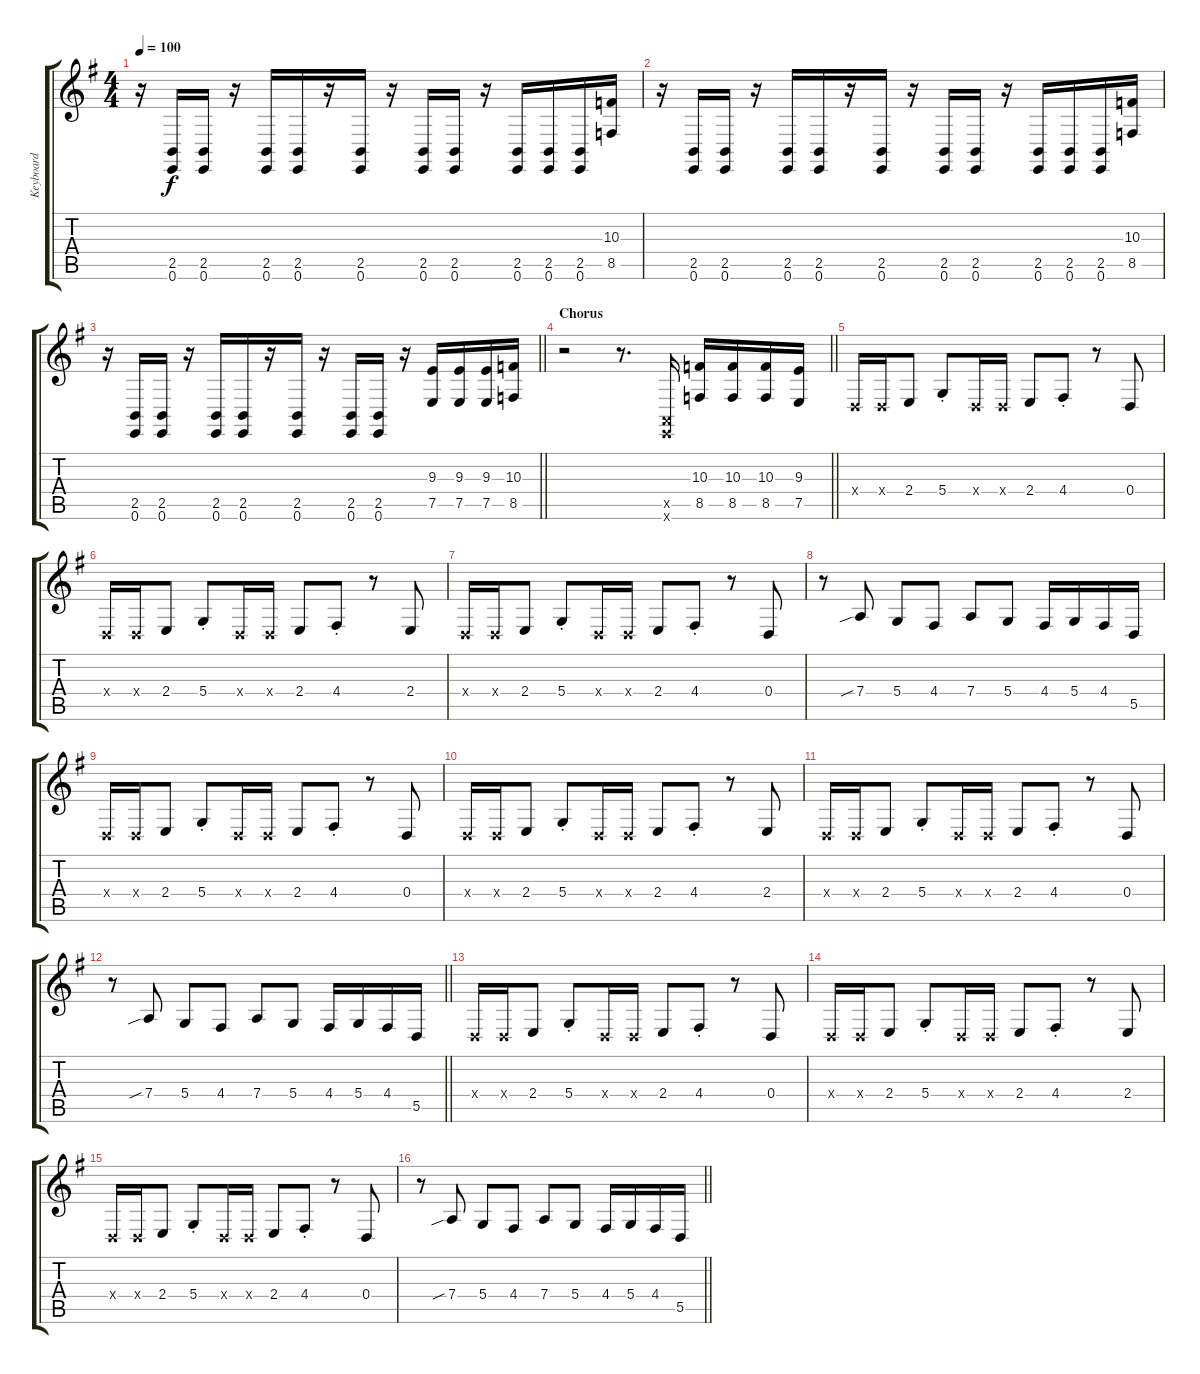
\track ("Keyboard" "Keyboard") {instrument churchorgan}
\staff {score tabs}
\tuning (E4 B3 G3 D3 A2 E2) {hide}
\ts (4 4)
\tempo 100
\clef g2
\ks g
r.16{dy f} (2.5 0.6).16 (2.5 0.6).16 r.16 (2.5 0.6).16 (2.5 0.6).16 r.16 (2.5 0.6).16 r.16 (2.5 0.6).16 (2.5 0.6).16 r.16 (2.5 0.6).16 (2.5 0.6).16 (2.5 0.6).16 (10.3 8.5).16 |
r.16 (2.5 0.6).16 (2.5 0.6).16 r.16 (2.5 0.6).16 (2.5 0.6).16 r.16 (2.5 0.6).16 r.16 (2.5 0.6).16 (2.5 0.6).16 r.16 (2.5 0.6).16 (2.5 0.6).16 (2.5 0.6).16 (10.3 8.5).16 |
\barLineRight lightlight
r.16 (2.5 0.6).16 (2.5 0.6).16 r.16 (2.5 0.6).16 (2.5 0.6).16 r.16 (2.5 0.6).16 r.16 (2.5 0.6).16 (2.5 0.6).16 r.16 (9.3 7.5).16 (9.3 7.5).16 (9.3 7.5).16 (10.3 8.5).16 |
\section ("" "Chorus")
\barLineRight lightlight
r.2 r.8{d} (0.5{x} 0.6{x}).16 (10.3 8.5).16 (10.3 8.5).16 (10.3 8.5).16 (9.3 7.5).16 |
0.4{x}.16 0.4{x}.16 2.4.8 5.4{st}.8 0.4{x}.16 0.4{x}.16 2.4.8 4.4{st}.8 r.8 0.4.8 |
0.4{x}.16 0.4{x}.16 2.4.8 5.4{st}.8 0.4{x}.16 0.4{x}.16 2.4.8 4.4{st}.8 r.8 2.4.8 |
0.4{x}.16 0.4{x}.16 2.4.8 5.4{st}.8 0.4{x}.16 0.4{x}.16 2.4.8 4.4{st}.8 r.8 0.4.8 |
r.8 7.4{sib}.8 5.4.8 4.4.8 7.4.8 5.4.8 4.4.16 5.4.16 4.4.16 5.5.16 |
0.4{x}.16 0.4{x}.16 2.4.8 5.4{st}.8 0.4{x}.16 0.4{x}.16 2.4.8 4.4{st}.8 r.8 0.4.8 |
0.4{x}.16 0.4{x}.16 2.4.8 5.4{st}.8 0.4{x}.16 0.4{x}.16 2.4.8 4.4{st}.8 r.8 2.4.8 |
0.4{x}.16 0.4{x}.16 2.4.8 5.4{st}.8 0.4{x}.16 0.4{x}.16 2.4.8 4.4{st}.8 r.8 0.4.8 |
\barLineRight lightlight
r.8 7.4{sib}.8 5.4.8 4.4.8 7.4.8 5.4.8 4.4.16 5.4.16 4.4.16 5.5.16 |
0.4{x}.16 0.4{x}.16 2.4.8 5.4{st}.8 0.4{x}.16 0.4{x}.16 2.4.8 4.4{st}.8 r.8 0.4.8 |
0.4{x}.16 0.4{x}.16 2.4.8 5.4{st}.8 0.4{x}.16 0.4{x}.16 2.4.8 4.4{st}.8 r.8 2.4.8 |
0.4{x}.16 0.4{x}.16 2.4.8 5.4{st}.8 0.4{x}.16 0.4{x}.16 2.4.8 4.4{st}.8 r.8 0.4.8 |
\barLineRight lightlight
r.8 7.4{sib}.8 5.4.8 4.4.8 7.4.8 5.4.8 4.4.16 5.4.16 4.4.16 5.5.16
